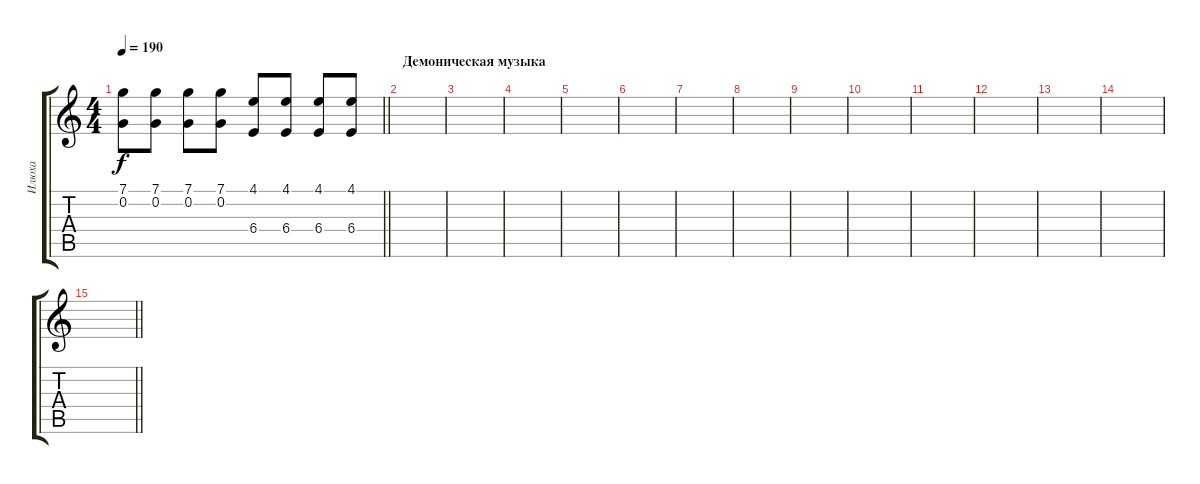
\track ("Илюха" "Илюха") {instrument distortionguitar}
\staff {score tabs}
\tuning (C4 G3 Eb3 Bb2 F2 C2) {hide}
\ts (4 4)
\tempo 190
\clef g2
\barLineRight lightlight
\ks c
(7.1 0.2).8{dy f} (7.1 0.2).8 (7.1 0.2).8 (7.1 0.2).8 (4.1 6.4).8 (4.1 6.4).8 (4.1 6.4).8 (4.1 6.4).8 |
\section ("" "Демоническая музыка")
|
|
|
|
|
|
|
|
|
|
|
|
|
\barLineRight lightlight
